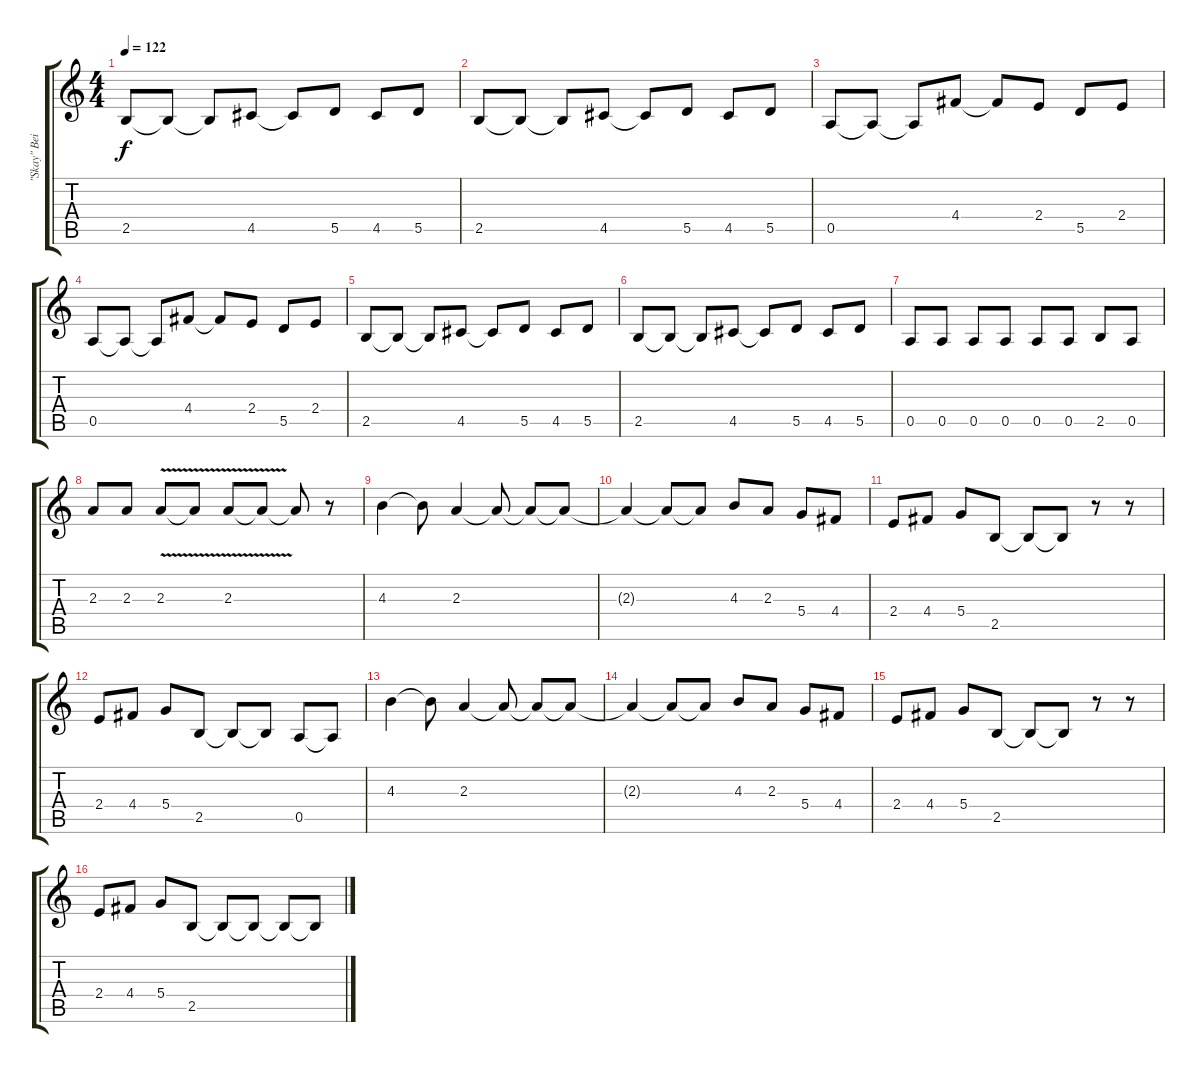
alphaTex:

\track ("\"Skay\" Beilinson" "\"Skay\" Bei") {instrument overdrivenguitar}
\staff {score tabs}
\tuning (E4 B3 G3 D3 A2 E2) {hide}
\ts (4 4)
\tempo 122
\clef g2
\ks c
2.5.8{dy f} 2.5{t}.8 2.5{t}.8 4.5.8 4.5{t}.8 5.5.8 4.5.8 5.5.8 |
2.5.8 2.5{t}.8 2.5{t}.8 4.5.8 4.5{t}.8 5.5.8 4.5.8 5.5.8 |
0.5.8 0.5{t}.8 0.5{t}.8 4.4.8 4.4{t}.8 2.4.8 5.5.8 2.4.8 |
0.5.8 0.5{t}.8 0.5{t}.8 4.4.8 4.4{t}.8 2.4.8 5.5.8 2.4.8 |
2.5.8 2.5{t}.8 2.5{t}.8 4.5.8 4.5{t}.8 5.5.8 4.5.8 5.5.8 |
2.5.8 2.5{t}.8 2.5{t}.8 4.5.8 4.5{t}.8 5.5.8 4.5.8 5.5.8 |
0.5.8 0.5.8 0.5.8 0.5.8 0.5.8 0.5.8 2.5.8 0.5.8 |
2.3.8 2.3.8 2.3{v}.8 2.3{t}.8 2.3{v}.8 2.3{t}.8 2.3{t}.8 r.8 |
4.3.4 4.3{t}.8 2.3.4 2.3{t}.8 2.3{t}.8 2.3{t}.8 |
2.3{t}.4 2.3{t}.8 2.3{t}.8 4.3.8 2.3.8 5.4.8 4.4.8 |
2.4.8 4.4.8 5.4.8 2.5.8 2.5{t}.8 2.5{t}.8 r.8 r.8 |
2.4.8 4.4.8 5.4.8 2.5.8 2.5{t}.8 2.5{t}.8 0.5.8 0.5{t}.8 |
4.3.4 4.3{t}.8 2.3.4 2.3{t}.8 2.3{t}.8 2.3{t}.8 |
2.3{t}.4 2.3{t}.8 2.3{t}.8 4.3.8 2.3.8 5.4.8 4.4.8 |
2.4.8 4.4.8 5.4.8 2.5.8 2.5{t}.8 2.5{t}.8 r.8 r.8 |
2.4.8 4.4.8 5.4.8 2.5.8 2.5{t}.8 2.5{t}.8 2.5{t}.8 2.5{t}.8
